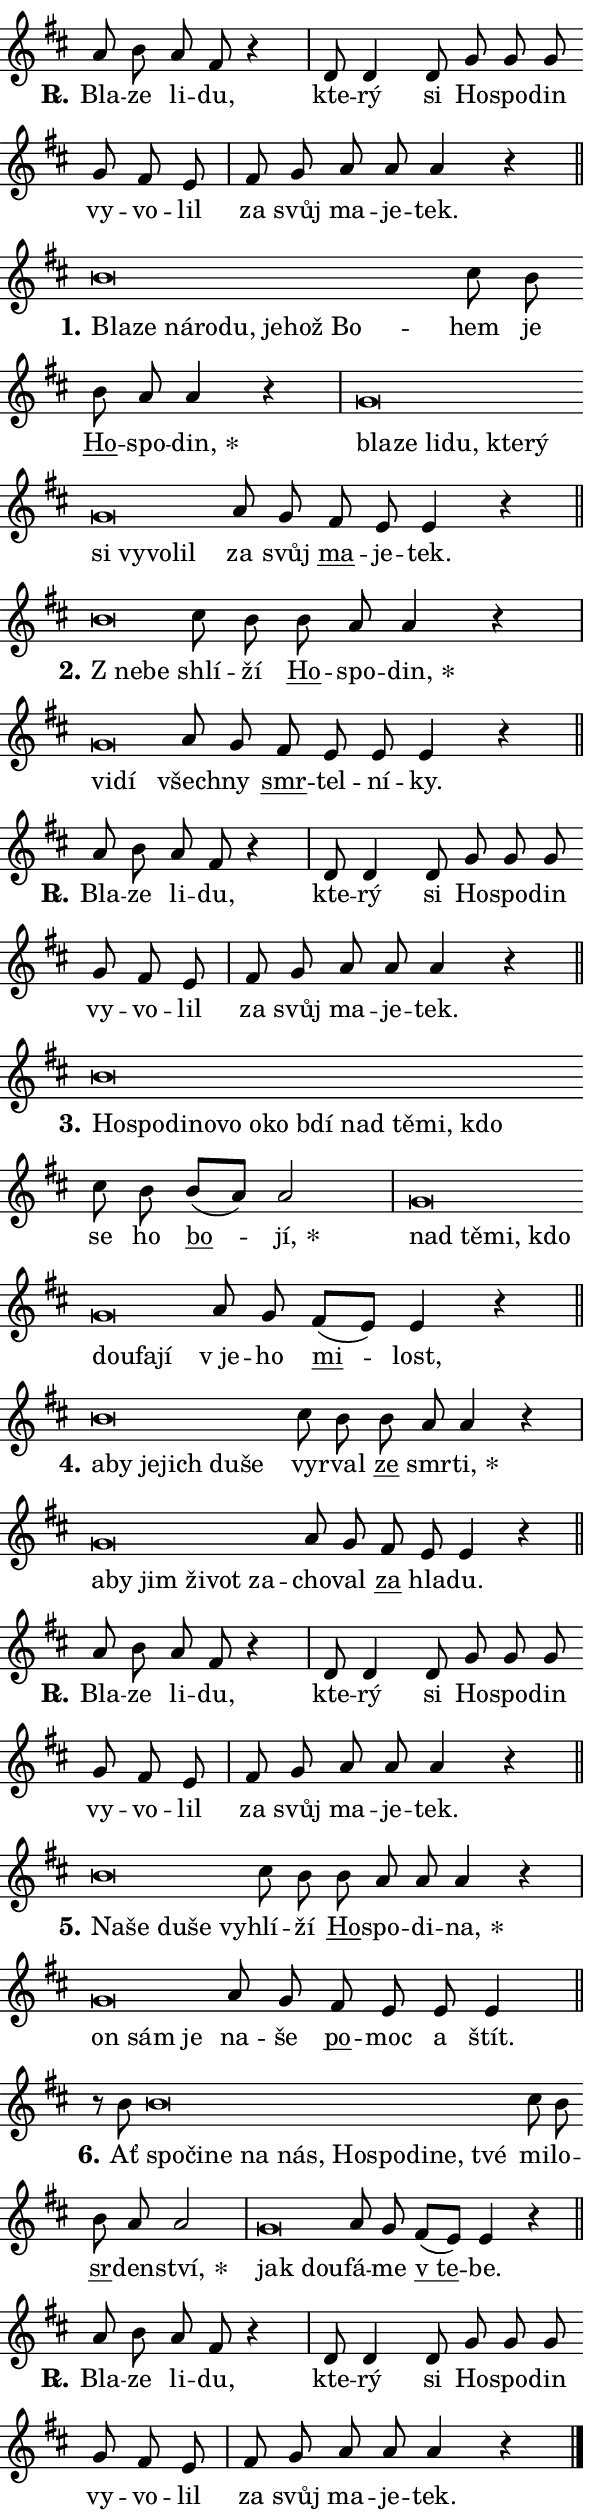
\version "2.24.0"
\header { tagline = "" }
\paper {
  indent = 0\cm
  top-margin = 0\cm
  right-margin = 0.13\cm % to fit lyric hyphens
  bottom-margin = 0\cm
  left-margin = 0\cm
  paper-width = 10\cm
  page-breaking = #ly:one-page-breaking
  system-system-spacing.basic-distance = #11
  score-system-spacing.basic-distance = #11
  ragged-last = ##f
}


%% Author: Thomas Morley
%% https://lists.gnu.org/archive/html/lilypond-user/2020-05/msg00002.html
#(define (line-position grob)
"Returns position of @var[grob} in current system:
   @code{'start}, if at first time-step
   @code{'end}, if at last time-step
   @code{'middle} otherwise
"
  (let* ((col (ly:item-get-column grob))
         (ln (ly:grob-object col 'left-neighbor))
         (rn (ly:grob-object col 'right-neighbor))
         (col-to-check-left (if (ly:grob? ln) ln col))
         (col-to-check-right (if (ly:grob? rn) rn col))
         (break-dir-left
           (and
             (ly:grob-property col-to-check-left 'non-musical #f)
             (ly:item-break-dir col-to-check-left)))
         (break-dir-right
           (and
             (ly:grob-property col-to-check-right 'non-musical #f)
             (ly:item-break-dir col-to-check-right))))
        (cond ((eqv? 1 break-dir-left) 'start)
              ((eqv? -1 break-dir-right) 'end)
              (else 'middle))))

#(define (tranparent-at-line-position vctor)
  (lambda (grob)
  "Relying on @code{line-position} select the relevant enry from @var{vctor}.
Used to determine transparency,"
    (case (line-position grob)
      ((end) (not (vector-ref vctor 0)))
      ((middle) (not (vector-ref vctor 1)))
      ((start) (not (vector-ref vctor 2))))))

noteHeadBreakVisibility =
#(define-music-function (break-visibility)(vector?)
"Makes @code{NoteHead}s transparent relying on @var{break-visibility}"
#{
  \override NoteHead.transparent =
    #(tranparent-at-line-position break-visibility)
#})

#(define delete-ledgers-for-transparent-note-heads
  (lambda (grob)
    "Reads whether a @code{NoteHead} is transparent.
If so this @code{NoteHead} is removed from @code{'note-heads} from
@var{grob}, which is supposed to be @code{LedgerLineSpanner}.
As a result ledgers are not printed for this @code{NoteHead}"
    (let* ((nhds-array (ly:grob-object grob 'note-heads))
           (nhds-list
             (if (ly:grob-array? nhds-array)
                 (ly:grob-array->list nhds-array)
                 '()))
           ;; Relies on the transparent-property being done before
           ;; Staff.LedgerLineSpanner.after-line-breaking is executed.
           ;; This is fragile ...
           (to-keep
             (remove
               (lambda (nhd)
                 (ly:grob-property nhd 'transparent #f))
               nhds-list)))
      ;; TODO find a better method to iterate over grob-arrays, similiar
      ;; to filter/remove etc for lists
      ;; For now rebuilt from scratch
      (set! (ly:grob-object grob 'note-heads)  '())
      (for-each
        (lambda (nhd)
          (ly:pointer-group-interface::add-grob grob 'note-heads nhd))
        to-keep))))

squashNotes = {
  \override NoteHead.X-extent = #'(-0.2 . 0.2)
  \override NoteHead.Y-extent = #'(-0.75 . 0)
  \override NoteHead.stencil =
    #(lambda (grob)
       (let ((pos (ly:grob-property grob 'staff-position)))
         (begin
           (if (< pos -7) (display "ERROR: Lower brevis then expected\n") (display ""))
           (if (<= pos -6) ly:text-interface::print ly:note-head::print))))
}
unSquashNotes = {
  \revert NoteHead.X-extent
  \revert NoteHead.Y-extent
  \revert NoteHead.stencil
}

hideNotes = \noteHeadBreakVisibility #begin-of-line-visible
unHideNotes = \noteHeadBreakVisibility #all-visible

% work-around for resetting accidentals
% https://lilypond.org/doc/v2.23/Documentation/notation/displaying-rhythms#unmetered-music
cadenzaMeasure = {
  \cadenzaOff
  \partial 1024 s1024
  \cadenzaOn
}

#(define-markup-command (accent layout props text) (markup?)
  "Underline accented syllable"
  (interpret-markup layout props
    #{\markup \override #'(offset . 4.3) \underline { #text }#}))

responsum = \markup \concat {
  "R" \hspace #-1.05 \path #0.1 #'((moveto 0 0.07) (lineto 0.9 0.8)) \hspace #0.05 "."
}

spaceSize = #0.6828661417322834 % exact space size for TeX Gyre Schola

\layout {
  \context {
    \Staff
    \remove "Time_signature_engraver"
    \override LedgerLineSpanner.after-line-breaking = #delete-ledgers-for-transparent-note-heads
  }
  \context {
    \Lyrics {
      \override LyricSpace.minimum-distance = \spaceSize
      \override LyricText.font-name = #"TeX Gyre Schola"
      \override LyricText.font-size = 1
      \override StanzaNumber.font-name = #"TeX Gyre Schola Bold"
      \override StanzaNumber.font-size = 1
    }
  }
  \context {
    \Score 
    \override NoteHead.text =
      #(lambda (grob) 
        (let ((pos (ly:grob-property grob 'staff-position)))
          #{\markup {
            \combine
              \halign #-0.55 \raise #(if (= pos -6) 0 0.5) \override #'(thickness . 2) \draw-line #'(3.2 . 0)
              \musicglyph "noteheads.sM1"
          }#}))
  }
}

% magnetic-lyrics.ily
%
%   written by
%     Jean Abou Samra <jean@abou-samra.fr>
%     Werner Lemberg <wl@gnu.org>
%
%   adapted by
%     Jiri Hon <jiri.hon@gmail.com>
%
% Version 2022-Apr-15

% https://www.mail-archive.com/lilypond-user@gnu.org/msg149350.html

#(define (Left_hyphen_pointer_engraver context)
   "Collect syllable-hyphen-syllable occurrences in lyrics and store
them in properties.  This engraver only looks to the left.  For
example, if the lyrics input is @code{foo -- bar}, it does the
following.

@itemize @bullet
@item
Set the @code{text} property of the @code{LyricHyphen} grob between
@q{foo} and @q{bar} to @code{foo}.

@item
Set the @code{left-hyphen} property of the @code{LyricText} grob with
text @q{foo} to the @code{LyricHyphen} grob between @q{foo} and
@q{bar}.
@end itemize

Use this auxiliary engraver in combination with the
@code{lyric-@/text::@/apply-@/magnetic-@/offset!} hook."
   (let ((hyphen #f)
         (text #f))
     (make-engraver
      (acknowledgers
       ((lyric-syllable-interface engraver grob source-engraver)
        (set! text grob)))
      (end-acknowledgers
       ((lyric-hyphen-interface engraver grob source-engraver)
        ;(when (not (grob::has-interface grob 'lyric-space-interface))
          (set! hyphen grob)));)
      ((stop-translation-timestep engraver)
       (when (and text hyphen)
         (ly:grob-set-object! text 'left-hyphen hyphen))
       (set! text #f)
       (set! hyphen #f)))))

#(define (lyric-text::apply-magnetic-offset! grob)
   "If the space between two syllables is less than the value in
property @code{LyricText@/.details@/.squash-threshold}, move the right
syllable to the left so that it gets concatenated with the left
syllable.

Use this function as a hook for
@code{LyricText@/.after-@/line-@/breaking} if the
@code{Left_@/hyphen_@/pointer_@/engraver} is active."
   (let ((hyphen (ly:grob-object grob 'left-hyphen #f)))
     (when hyphen
       (let ((left-text (ly:spanner-bound hyphen LEFT)))
         (when (grob::has-interface left-text 'lyric-syllable-interface)
           (let* ((common (ly:grob-common-refpoint grob left-text X))
                  (this-x-ext (ly:grob-extent grob common X))
                  (left-x-ext
                   (begin
                     ;; Trigger magnetism for left-text.
                     (ly:grob-property left-text 'after-line-breaking)
                     (ly:grob-extent left-text common X)))
                  ;; `delta` is the gap width between two syllables.
                  (delta (- (interval-start this-x-ext)
                            (interval-end left-x-ext)))
                  (details (ly:grob-property grob 'details))
                  (threshold (assoc-get 'squash-threshold details 0.2)))
             (when (< delta threshold)
               (let* (;; We have to manipulate the input text so that
                      ;; ligatures crossing syllable boundaries are not
                      ;; disabled.  For languages based on the Latin
                      ;; script this is essentially a beautification.
                      ;; However, for non-Western scripts it can be a
                      ;; necessity.
                      (lt (ly:grob-property left-text 'text))
                      (rt (ly:grob-property grob 'text))
                      (is-space (grob::has-interface hyphen 'lyric-space-interface))
                      (space (if is-space " " ""))
                      (extra-delta (if is-space spaceSize 0))
                      ;; Append new syllable.
                      (ltrt-space (if (and (string? lt) (string? rt))
                                (string-append lt space rt)
                                (make-concat-markup (list lt space rt))))
                      ;; Right-align `ltrt` to the right side.
                      (ltrt-space-markup (grob-interpret-markup
                               grob
                               (make-translate-markup
                                (cons (interval-length this-x-ext) 0)
                                (make-right-align-markup ltrt-space)))))
                 (begin
                   ;; Don't print `left-text`.
                   (ly:grob-set-property! left-text 'stencil #f)
                   ;; Set text and stencil (which holds all collected
                   ;; syllables so far) and shift it to the left.
                   (ly:grob-set-property! grob 'text ltrt-space)
                   (ly:grob-set-property! grob 'stencil ltrt-space-markup)
                   (ly:grob-translate-axis! grob (- (- delta extra-delta)) X))))))))))


#(define (lyric-hyphen::displace-bounds-first grob)
   ;; Make very sure this callback isn't triggered too early.
   (let ((left (ly:spanner-bound grob LEFT))
         (right (ly:spanner-bound grob RIGHT)))
     (ly:grob-property left 'after-line-breaking)
     (ly:grob-property right 'after-line-breaking)
     (ly:lyric-hyphen::print grob)))

squashThreshold = #0.4

\layout {
  \context {
    \Lyrics
    \consists #Left_hyphen_pointer_engraver
    \override LyricText.after-line-breaking =
      #lyric-text::apply-magnetic-offset!
    \override LyricHyphen.stencil = #lyric-hyphen::displace-bounds-first
    \override LyricText.details.squash-threshold = \squashThreshold
    \override LyricHyphen.minimum-distance = 0
    \override LyricHyphen.minimum-length = \squashThreshold
  }
}

squashText = \override LyricText.details.squash-threshold = 9999
unSquashText = \override LyricText.details.squash-threshold = \squashThreshold

leftText = \override LyricText.self-alignment-X = #LEFT
unLeftText = \revert LyricText.self-alignment-X

starOffset = #(lambda (grob) 
                (let ((x_offset (ly:self-alignment-interface::aligned-on-x-parent grob)))
                  (if (= x_offset 0) 0 (+ x_offset 1.2))))

star = #(define-music-function (syllable)(string?)
"Append star separator at the end of a syllable"
#{
  \once \override LyricText.X-offset = #starOffset
  \lyricmode { \markup {
    #syllable
    \override #'((font-name . "TeX Gyre Schola Bold")) \hspace #0.2 \lower #0.65 \larger "*"
  } }
#})

starAccent = #(define-music-function (syllable)(string?)
"Append star separator at the end of a syllable and make accent"
#{
  \once \override LyricText.X-offset = #starOffset
  \lyricmode { \markup {
    \accent #syllable
    \override #'((font-name . "TeX Gyre Schola Bold")) \hspace #0.2 \lower #0.65 \larger "*"
  } }
#})

breath = #(define-music-function (syllable)(string?)
"Append breathing indicator at the end of a syllable"
#{
  \lyricmode { \markup { #syllable "+" } }
#})

optionalBreath = #(define-music-function (syllable)(string?)
"Append optional breathing indicator at the end of a syllable"
#{
  \lyricmode { \markup { #syllable "(+)" } }
#})


\score {
    <<
        \new Voice = "melody" { \cadenzaOn \key d \major \relative { a'8 b a fis r4 \cadenzaMeasure \bar "|" d8 d4 d8 \bar "" g g g \bar "" g fis e \cadenzaMeasure \bar "|" fis g a a a4 r \cadenzaMeasure \bar "||" \break } }
        \new Lyrics \lyricsto "melody" { \lyricmode { \set stanza = \responsum
Bla -- ze li -- du, kte -- rý si Ho -- spo -- din vy -- vo -- lil za svůj ma -- je -- tek. } }
    >>
    \layout {}
}

\score {
    <<
        \new Voice = "melody" { \cadenzaOn \key d \major \relative { \squashNotes b'\breve*1/16 \hideNotes \breve*1/16 \bar "" \breve*1/16 \bar "" \breve*1/16 \bar "" \breve*1/16 \bar "" \breve*1/16 \bar "" \breve*1/16 \breve*1/16 \bar "" \unHideNotes \unSquashNotes cis8 b \bar "" b a a4 r \cadenzaMeasure \bar "|" \squashNotes g\breve*1/16 \hideNotes \breve*1/16 \bar "" \breve*1/16 \bar "" \breve*1/16 \bar "" \breve*1/16 \bar "" \breve*1/16 \bar "" \breve*1/16 \bar "" \breve*1/16 \bar "" \breve*1/16 \breve*1/16 \bar "" \unHideNotes \unSquashNotes a8 g \bar "" fis e e4 r \cadenzaMeasure \bar "||" \break } }
        \new Lyrics \lyricsto "melody" { \lyricmode { \set stanza = "1."
\leftText Bla -- \squashText ze ná -- ro -- du, je -- hož Bo -- \unLeftText \unSquashText hem je \markup \accent Ho -- spo -- \star din, \leftText bla -- \squashText ze li -- du, kte -- rý si vy -- vo -- lil \unLeftText \unSquashText za svůj \markup \accent ma -- je -- tek. } }
    >>
    \layout {}
}

\score {
    <<
        \new Voice = "melody" { \cadenzaOn \key d \major \relative { \squashNotes b'\breve*1/16 \hideNotes \breve*1/16 \bar "" \unHideNotes \unSquashNotes cis8 b \bar "" b a a4 r \cadenzaMeasure \bar "|" \squashNotes g\breve*1/16 \hideNotes \breve*1/16 \bar "" \unHideNotes \unSquashNotes a8 g \bar "" fis e e e4 r \cadenzaMeasure \bar "||" \break } }
        \new Lyrics \lyricsto "melody" { \lyricmode { \set stanza = "2."
\leftText "Z ne" -- \squashText be \unLeftText \unSquashText shlí -- ží \markup \accent Ho -- spo -- \star din, \leftText vi -- \squashText dí \unLeftText \unSquashText všech -- ny \markup \accent smr -- tel -- ní -- ky. } }
    >>
    \layout {}
}

\score {
    <<
        \new Voice = "melody" { \cadenzaOn \key d \major \relative { a'8 b a fis r4 \cadenzaMeasure \bar "|" d8 d4 d8 \bar "" g g g \bar "" g fis e \cadenzaMeasure \bar "|" fis g a a a4 r \cadenzaMeasure \bar "||" \break } }
        \new Lyrics \lyricsto "melody" { \lyricmode { \set stanza = \responsum
Bla -- ze li -- du, kte -- rý si Ho -- spo -- din vy -- vo -- lil za svůj ma -- je -- tek. } }
    >>
    \layout {}
}

\score {
    <<
        \new Voice = "melody" { \cadenzaOn \key d \major \relative { \squashNotes b'\breve*1/16 \hideNotes \breve*1/16 \bar "" \breve*1/16 \bar "" \breve*1/16 \bar "" \breve*1/16 \bar "" \breve*1/16 \bar "" \breve*1/16 \bar "" \breve*1/16 \bar "" \breve*1/16 \bar "" \breve*1/16 \bar "" \breve*1/16 \breve*1/16 \bar "" \unHideNotes \unSquashNotes cis8 b \bar "" b[( a)] a2 \cadenzaMeasure \bar "|" \squashNotes g\breve*1/16 \hideNotes \breve*1/16 \bar "" \breve*1/16 \bar "" \breve*1/16 \bar "" \breve*1/16 \bar "" \breve*1/16 \breve*1/16 \bar "" \unHideNotes \unSquashNotes a8 g \bar "" fis[( e)] e4 r \cadenzaMeasure \bar "||" \break } }
        \new Lyrics \lyricsto "melody" { \lyricmode { \set stanza = "3."
\leftText Ho -- \squashText spo -- di -- no -- vo o -- ko bdí nad tě -- mi, kdo \unLeftText \unSquashText se ho \markup \accent bo -- \star jí, \leftText nad \squashText tě -- mi, kdo dou -- fa -- jí \unLeftText \unSquashText "v je" -- ho \markup \accent mi -- lost, } }
    >>
    \layout {}
}

\score {
    <<
        \new Voice = "melody" { \cadenzaOn \key d \major \relative { \squashNotes b'\breve*1/16 \hideNotes \breve*1/16 \bar "" \breve*1/16 \bar "" \breve*1/16 \bar "" \breve*1/16 \breve*1/16 \bar "" \unHideNotes \unSquashNotes cis8 b \bar "" b a a4 r \cadenzaMeasure \bar "|" \squashNotes g\breve*1/16 \hideNotes \breve*1/16 \bar "" \breve*1/16 \bar "" \breve*1/16 \bar "" \breve*1/16 \breve*1/16 \bar "" \unHideNotes \unSquashNotes a8 g \bar "" fis e e4 r \cadenzaMeasure \bar "||" \break } }
        \new Lyrics \lyricsto "melody" { \lyricmode { \set stanza = "4."
\leftText a -- \squashText by je -- jich du -- še \unLeftText \unSquashText vy -- rval \markup \accent ze smr -- \star ti, \leftText a -- \squashText by jim ži -- vot za -- \unLeftText \unSquashText cho -- val \markup \accent za hla -- du. } }
    >>
    \layout {}
}

\score {
    <<
        \new Voice = "melody" { \cadenzaOn \key d \major \relative { a'8 b a fis r4 \cadenzaMeasure \bar "|" d8 d4 d8 \bar "" g g g \bar "" g fis e \cadenzaMeasure \bar "|" fis g a a a4 r \cadenzaMeasure \bar "||" \break } }
        \new Lyrics \lyricsto "melody" { \lyricmode { \set stanza = \responsum
Bla -- ze li -- du, kte -- rý si Ho -- spo -- din vy -- vo -- lil za svůj ma -- je -- tek. } }
    >>
    \layout {}
}

\score {
    <<
        \new Voice = "melody" { \cadenzaOn \key d \major \relative { \squashNotes b'\breve*1/16 \hideNotes \breve*1/16 \bar "" \breve*1/16 \bar "" \breve*1/16 \breve*1/16 \bar "" \unHideNotes \unSquashNotes cis8 b \bar "" b a a a4 r \cadenzaMeasure \bar "|" \squashNotes g\breve*1/16 \hideNotes \breve*1/16 \breve*1/16 \bar "" \unHideNotes \unSquashNotes a8 g \bar "" fis e e e4 \cadenzaMeasure \bar "||" \break } }
        \new Lyrics \lyricsto "melody" { \lyricmode { \set stanza = "5."
\leftText Na -- \squashText še du -- še vy -- \unLeftText \unSquashText hlí -- ží \markup \accent Ho -- spo -- di -- \star na, \leftText on \squashText sám je \unLeftText \unSquashText na -- še \markup \accent po -- moc a štít. } }
    >>
    \layout {}
}

\score {
    <<
        \new Voice = "melody" { \cadenzaOn \key d \major \relative { r8 b'8 \squashNotes b\breve*1/16 \hideNotes \breve*1/16 \bar "" \breve*1/16 \bar "" \breve*1/16 \bar "" \breve*1/16 \bar "" \breve*1/16 \bar "" \breve*1/16 \bar "" \breve*1/16 \bar "" \breve*1/16 \breve*1/16 \bar "" \unHideNotes \unSquashNotes cis8 b \bar "" b a a2 \cadenzaMeasure \bar "|" \squashNotes g\breve*1/16 \hideNotes \breve*1/16 \bar "" \unHideNotes \unSquashNotes a8 g \bar "" fis[( e)] e4 r \cadenzaMeasure \bar "||" \break } }
        \new Lyrics \lyricsto "melody" { \lyricmode { \set stanza = "6."
Ať \leftText spo -- \squashText či -- ne na nás, Ho -- spo -- di -- ne, tvé \unLeftText \unSquashText mi -- lo -- \markup \accent sr -- den -- \star ství, \leftText jak \squashText dou -- \unLeftText \unSquashText fá -- me \markup \accent "v te" -- be. } }
    >>
    \layout {}
}

\score {
    <<
        \new Voice = "melody" { \cadenzaOn \key d \major \relative { a'8 b a fis r4 \cadenzaMeasure \bar "|" d8 d4 d8 \bar "" g g g \bar "" g fis e \cadenzaMeasure \bar "|" fis g a a a4 r \cadenzaMeasure \bar "||" \break } \bar "|." }
        \new Lyrics \lyricsto "melody" { \lyricmode { \set stanza = \responsum
Bla -- ze li -- du, kte -- rý si Ho -- spo -- din vy -- vo -- lil za svůj ma -- je -- tek. } }
    >>
    \layout {}
}
